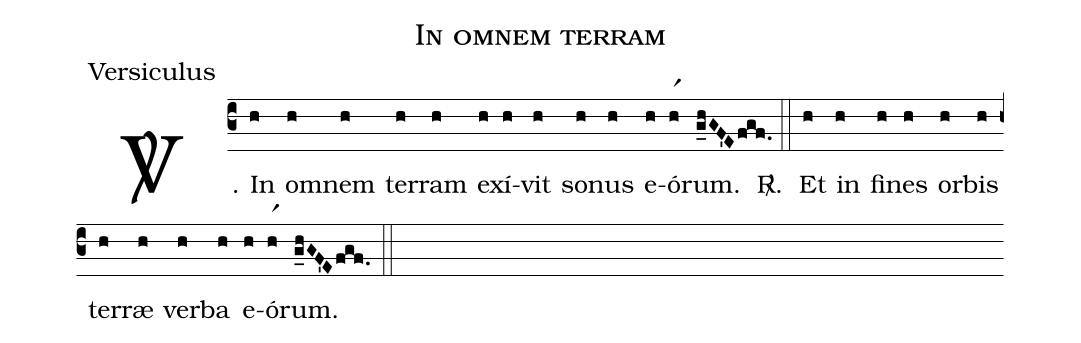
name:In omnem terram;
office-part:Versiculus;
%%
(c3)
<sp>V/</sp>. In(h) om(h)nem(h) ter(h)ram(h) ex(h)í(h)vit(h) so(h)nus(h) e(h)ó(hr1)rum.(g_hGF'Efgf.) <sp>R/</sp>.(::)
Et(h) in(h) fi(h)nes(h) or(h)bis(h) ter(h)ræ(h) ver(h)ba(h) e(h)ó(hr1)rum.(g_hGF'Efgf.) (::)
